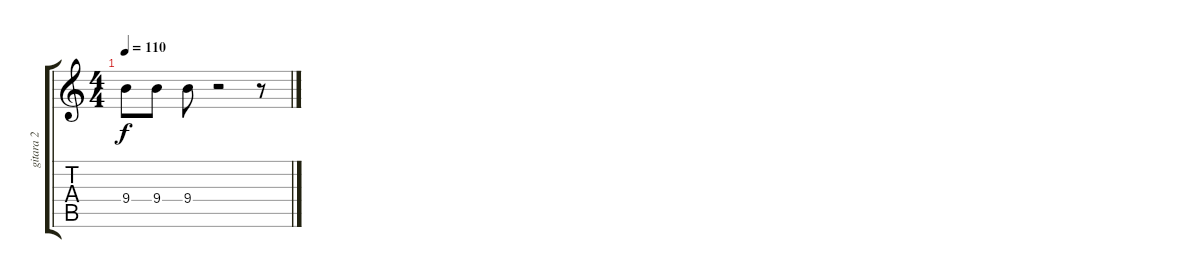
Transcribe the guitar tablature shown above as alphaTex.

\track ("gitara 2" "gitara 2") {instrument overdrivenguitar}
\staff {score tabs}
\tuning (E4 B3 G3 D3 A2 E2) {hide}
\ts (4 4)
\tempo 110
\clef g2
\ks c
9.4.8{dy f} 9.4.8 9.4.8 r.2 r.8
